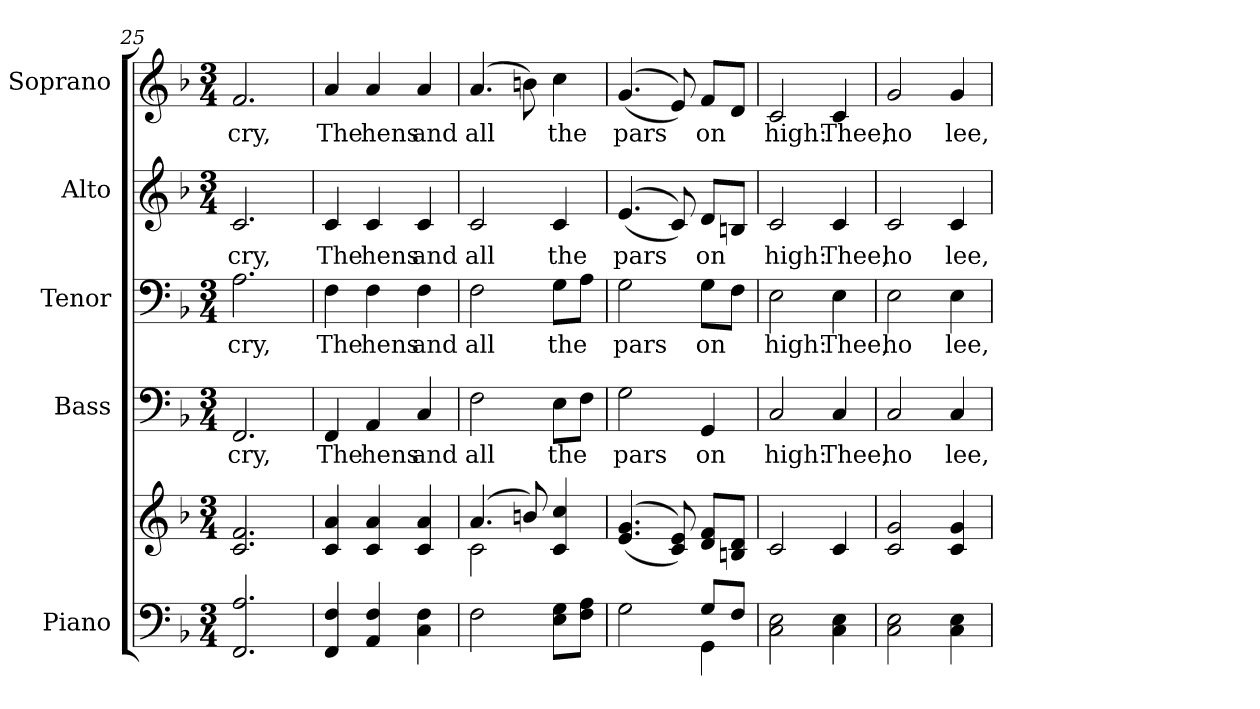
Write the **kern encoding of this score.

**kern	**kern	**kern	**text	**kern	**text	**kern	**text	**kern	**text
*part5	*part5	*part4	*part4	*part3	*part3	*part2	*part2	*part1	*part1
*staff6	*staff5	*staff4	*staff4	*staff3	*staff3	*staff2	*staff2	*staff1	*staff1
*I"Piano	*	*I"Bass	*	*I"Tenor	*	*I"Alto	*	*I"Soprano	*
*I'Pno.	*	*I'B.	*	*I'T.	*	*I'A.	*	*I'S.	*
*clefF4	*clefG2	*clefF4	*	*clefF4	*	*clefG2	*	*clefG2	*
*k[b-]	*k[b-]	*k[b-]	*	*k[b-]	*	*k[b-]	*	*k[b-]	*
*F:	*F:	*F:	*	*F:	*	*F:	*	*F:	*
*M3/4	*M3/4	*M3/4	*	*M3/4	*	*M3/4	*	*M3/4	*
=25	=25	=25	=25	=25	=25	=25	=25	=25	=25
!	!	!	!LO:LY:b:color=#000000	!	!	!	!	!	!
!	!	!	!	!	!LO:LY:b:color=#000000	!	!	!	!
!	!	!	!	!	!	!	!LO:LY:b:color=#000000	!	!
!	!	!	!	!	!	!	!	!	!LO:LY:b:color=#000000
2.FFi/ 2.Ai	2.ci/ 2.fi	2.FFi/	cry,	2.Ai\	cry,	2.ci/	cry,	2.fi/	cry,
=26	=26	=26	=26	=26	=26	=26	=26	=26	=26
!	!	!	!LO:LY:b:color=#000000	!	!	!	!	!	!
!	!	!	!	!	!LO:LY:b:color=#000000	!	!	!	!
!	!	!	!	!	!	!	!LO:LY:b:color=#000000	!	!
!	!	!	!	!	!	!	!	!	!LO:LY:b:color=#000000
4FFi/ 4Fi	4ci/ 4ai	4FFi/	The	4Fi\	The	4ci/	The	4ai/	The
!	!	!	!LO:LY:b:color=#000000	!	!	!	!	!	!
!	!	!	!	!	!LO:LY:b:color=#000000	!	!	!	!
!	!	!	!	!	!	!	!LO:LY:b:color=#000000	!	!
!	!	!	!	!	!	!	!	!	!LO:LY:b:color=#000000
4AAi/ 4Fi	4ci/ 4ai	4AAi/	hens	4Fi\	hens	4ci/	hens	4ai/	hens
!	!	!	!LO:LY:b:color=#000000	!	!	!	!	!	!
!	!	!	!	!	!LO:LY:b:color=#000000	!	!	!	!
!	!	!	!	!	!	!	!LO:LY:b:color=#000000	!	!
!	!	!	!	!	!	!	!	!	!LO:LY:b:color=#000000
4Ci\ 4Fi	4ci/ 4ai	4Ci/	and	4Fi\	and	4ci/	and	4ai/	and
!!LO:PB:g=z
=27	=27	=27	=27	=27	=27	=27	=27	=27	=27
*	*^	*	*	*	*	*	*	*	*
!	!	!	!	!LO:LY:b:color=#000000	!	!	!	!	!	!
!	!	!	!	!	!	!LO:LY:b:color=#000000	!	!	!	!
!	!	!	!	!	!	!	!	!LO:LY:b:color=#000000	!	!
!	!	!	!	!	!	!	!	!	!	!LO:LY:b:color=#000000
2Fi\	(4.ai/	2ci\	2Fi\	all	2Fi\	all	2ci/	all	(4.ai/	all
.	8bni/)	.	.	.	.	.	.	.	8bni\)	.
!	!	!	!	!LO:LY:b:color=#000000	!	!	!	!	!	!
!	!	!	!	!	!	!LO:LY:b:color=#000000	!	!	!	!
!	!	!	!	!	!	!	!	!LO:LY:b:color=#000000	!	!
!	!	!	!	!	!	!	!	!	!	!LO:LY:b:color=#000000
8Ei\ 8GiL	4ci/ 4cci	4ryy	8Ei\L	the	8Gi\L	the	4ci/	the	4cci\	the
8Fi\ 8AiJ	.	.	8Fi\J	.	8Ai\J	.	.	.	.	.
*	*v	*v	*	*	*	*	*	*	*	*
=28	=28	=28	=28	=28	=28	=28	=28	=28	=28
*^	*	*	*	*	*	*	*	*	*
!	!	!	!	!LO:LY:b:color=#000000	!	!	!	!	!	!
!	!	!	!	!	!	!LO:LY:b:color=#000000	!	!	!	!
!	!	!	!	!	!	!	!	!LO:LY:b:color=#000000	!	!
!	!	!	!	!	!	!	!	!	!	!LO:LY:b:color=#000000
2Gi\	2ryy	((4.ei/ 4.gi	2Gi\	pars	2Gi\	pars	((4.ei/	pars	((4.gi/	pars
.	.	8ci/ 8ei))	.	.	.	.	8ci/))	.	8ei/))	.
!	!	!	!	!LO:LY:b:color=#000000	!	!	!	!	!	!
!	!	!	!	!	!	!LO:LY:b:color=#000000	!	!	!	!
!	!	!	!	!	!	!	!	!LO:LY:b:color=#000000	!	!
!	!	!	!	!	!	!	!	!	!	!LO:LY:b:color=#000000
8Gi/L	4GGi\	8di/ 8fiL	4GGi/	on	8Gi\L	on	8di/L	on	8fi/L	on
8Fi/J	.	8Bni/ 8diJ	.	.	8Fi\J	.	8Bni/J	.	8di/J	.
*v	*v	*	*	*	*	*	*	*	*	*
=29	=29	=29	=29	=29	=29	=29	=29	=29	=29
!	!	!	!LO:LY:b:color=#000000	!	!	!	!	!	!
!	!	!	!	!	!LO:LY:b:color=#000000	!	!	!	!
!	!	!	!	!	!	!	!LO:LY:b:color=#000000	!	!
!	!	!	!	!	!	!	!	!	!LO:LY:b:color=#000000
2Ci\ 2Ei	2ci/	2Ci/	high:	2Ei\	high:	2ci/	high:	2ci/	high:
!	!	!	!LO:LY:b:color=#000000	!	!	!	!	!	!
!	!	!	!	!	!LO:LY:b:color=#000000	!	!	!	!
!	!	!	!	!	!	!	!LO:LY:b:color=#000000	!	!
!	!	!	!	!	!	!	!	!	!LO:LY:b:color=#000000
4Ci\ 4Ei	4ci/	4Ci/	Thee,	4Ei\	Thee,	4ci/	Thee,	4ci/	Thee,
!!LO:PB:g=z
=30	=30	=30	=30	=30	=30	=30	=30	=30	=30
!	!	!	!LO:LY:b:color=#000000	!	!	!	!	!	!
!	!	!	!	!	!LO:LY:b:color=#000000	!	!	!	!
!	!	!	!	!	!	!	!LO:LY:b:color=#000000	!	!
!	!	!	!	!	!	!	!	!	!LO:LY:b:color=#000000
2Ci\ 2Ei	2ci/ 2gi	2Ci/	ho	2Ei\	ho	2ci/	ho	2gi/	ho
!	!	!	!LO:LY:b:color=#000000	!	!	!	!	!	!
!	!	!	!	!	!LO:LY:b:color=#000000	!	!	!	!
!	!	!	!	!	!	!	!LO:LY:b:color=#000000	!	!
!	!	!	!	!	!	!	!	!	!LO:LY:b:color=#000000
4Ci\ 4Ei	4ci/ 4gi	4Ci/	lee,	4Ei\	lee,	4ci/	lee,	4gi/	lee,
=	=	=	=	=	=	=	=	=	=
*-	*-	*-	*-	*-	*-	*-	*-	*-	*-
